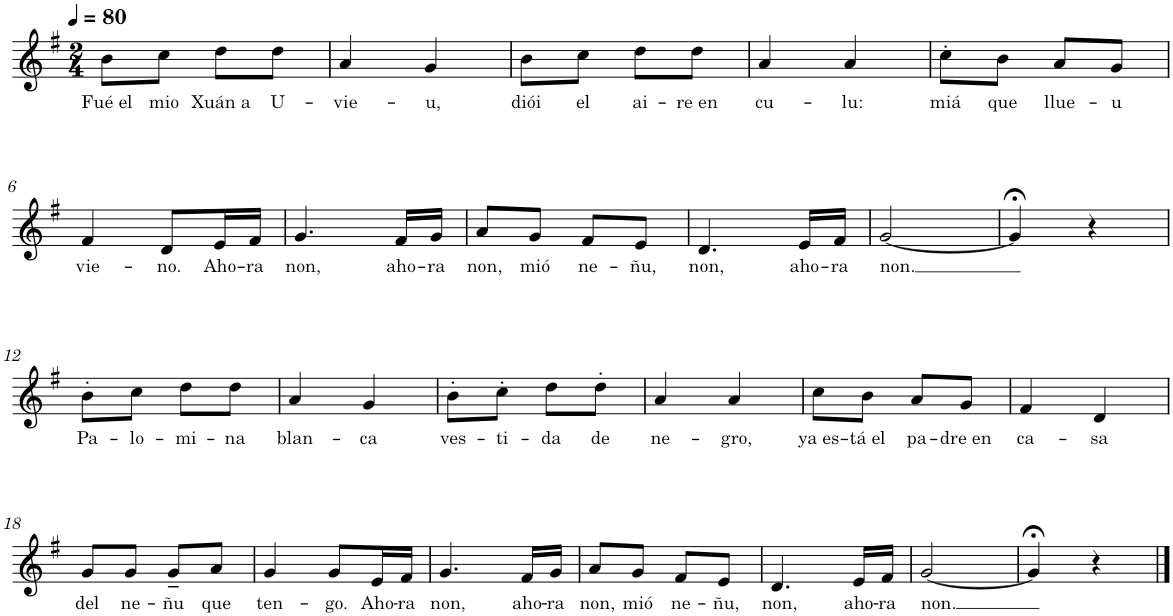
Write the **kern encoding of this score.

**kern	**text
*part1	*part1
*staff1	*staff1
*I"Nylon Guitar	*
*clefG2	*
*Trd7c12	*
*k[f#]	*
*M2/4	*
*MM80	*
=1	=1
!	!LO:LY:b
8b\L	Fué el
!	!LO:LY:b
8cc\J	mio
!	!LO:LY:b
8dd\L	Xuán a
!	!LO:LY:b
8dd\J	U-
=2	=2
!	!LO:LY:b
4a/	-vie-
!	!LO:LY:b
4g/	-u,
=3	=3
!	!LO:LY:b
8b\L	diói
!	!LO:LY:b
8cc\J	el
!	!LO:LY:b
8dd\L	ai-
!	!LO:LY:b
8dd\J	-re en
=4	=4
!	!LO:LY:b
4a/	cu-
!	!LO:LY:b
4a/	-lu:
=5	=5
!	!LO:LY:b
8cc'\L	miá
!	!LO:LY:b
8b\J	que
!	!LO:LY:b
8a/L	llue-
!	!LO:LY:b
8g/J	-u
!!LO:LB:g=z
=6	=6
!	!LO:LY:b
4f#/	vie-
!	!LO:LY:b
8d/L	-no.
!	!LO:LY:b
16e/L	Aho-
!	!LO:LY:b
16f#/JJ	-ra
=7	=7
!	!LO:LY:b
4.g/	non,
!	!LO:LY:b
16f#/LL	aho-
!	!LO:LY:b
16g/JJ	-ra
=8	=8
!	!LO:LY:b
8a/L	non,
!	!LO:LY:b
8g/J	mió
!	!LO:LY:b
8f#/L	ne-
!	!LO:LY:b
8e/J	-ñu,
=9	=9
!	!LO:LY:b
4.d/	non,
!	!LO:LY:b
16e/LL	aho-
!	!LO:LY:b
16f#/JJ	-ra
=10	=10
!	!LO:LY:b
[<2g/	non.
=11	=11
4g;</]	.
4r	.
!!LO:LB:g=z
=12	=12
!	!LO:LY:b
8b'\L	Pa-
!	!LO:LY:b
8cc\J	-lo-
!	!LO:LY:b
8dd\L	-mi-
!	!LO:LY:b
8dd\J	-na
=13	=13
!	!LO:LY:b
4a/	blan-
!	!LO:LY:b
4g/	-ca
=14	=14
!	!LO:LY:b
8b'\L	ves-
!	!LO:LY:b
8cc'\J	-ti-
!	!LO:LY:b
8dd\L	-da
!	!LO:LY:b
8dd'\J	de
=15	=15
!	!LO:LY:b
4a/	ne-
!	!LO:LY:b
4a/	-gro,
=16	=16
!	!LO:LY:b
8cc\L	ya es-
!	!LO:LY:b
8b\J	-tá el
!	!LO:LY:b
8a/L	pa-
!	!LO:LY:b
8g/J	-dre en
=17	=17
!	!LO:LY:b
4f#/	ca-
!	!LO:LY:b
4d/	-sa
!!LO:LB:g=z
=18	=18
!	!LO:LY:b
8g/L	del
!	!LO:LY:b
8g/J	ne-
!	!LO:LY:b
8g~/L	-ñu
!	!LO:LY:b
8a/J	que
=19	=19
!	!LO:LY:b
4g/	ten-
!	!LO:LY:b
8g/L	-go.
!	!LO:LY:b
16e/L	Aho-
!	!LO:LY:b
16f#/JJ	-ra
=20	=20
!	!LO:LY:b
4.g/	non,
!	!LO:LY:b
16f#/LL	aho-
!	!LO:LY:b
16g/JJ	-ra
=21	=21
!	!LO:LY:b
8a/L	non,
!	!LO:LY:b
8g/J	mió
!	!LO:LY:b
8f#/L	ne-
!	!LO:LY:b
8e/J	ñu,
=22	=22
!	!LO:LY:b
4.d/	non,
!	!LO:LY:b
16e/LL	aho-
!	!LO:LY:b
16f#/JJ	-ra
=23	=23
!	!LO:LY:b
[<2g/	non.
=24	=24
4g;</]	.
4r	.
==	==
*-	*-
